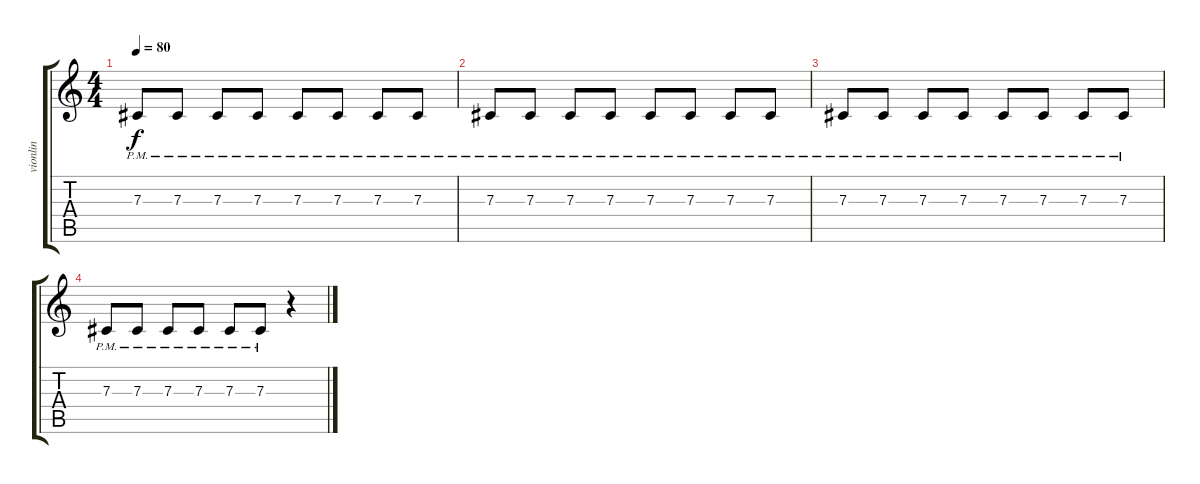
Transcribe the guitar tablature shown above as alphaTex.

\track ("vionlin" "vionlin") {instrument violin}
\staff {score tabs}
\tuning (Eb4 Bb3 Gb3 Db3 Ab2 Db2) {hide}
\ts (4 4)
\tempo 80
\clef g2
\ks c
7.3{pm}.8{dy f instrument violin} 7.3{pm}.8 7.3{pm}.8 7.3{pm}.8 7.3{pm}.8 7.3{pm}.8 7.3{pm}.8 7.3{pm}.8 |
7.3{pm}.8 7.3{pm}.8 7.3{pm}.8 7.3{pm}.8 7.3{pm}.8 7.3{pm}.8 7.3{pm}.8 7.3{pm}.8 |
7.3{pm}.8 7.3{pm}.8 7.3{pm}.8 7.3{pm}.8 7.3{pm}.8 7.3{pm}.8 7.3{pm}.8 7.3{pm}.8 |
7.3{pm}.8 7.3{pm}.8 7.3{pm}.8 7.3{pm}.8 7.3{pm}.8 7.3{pm}.8 r.4
